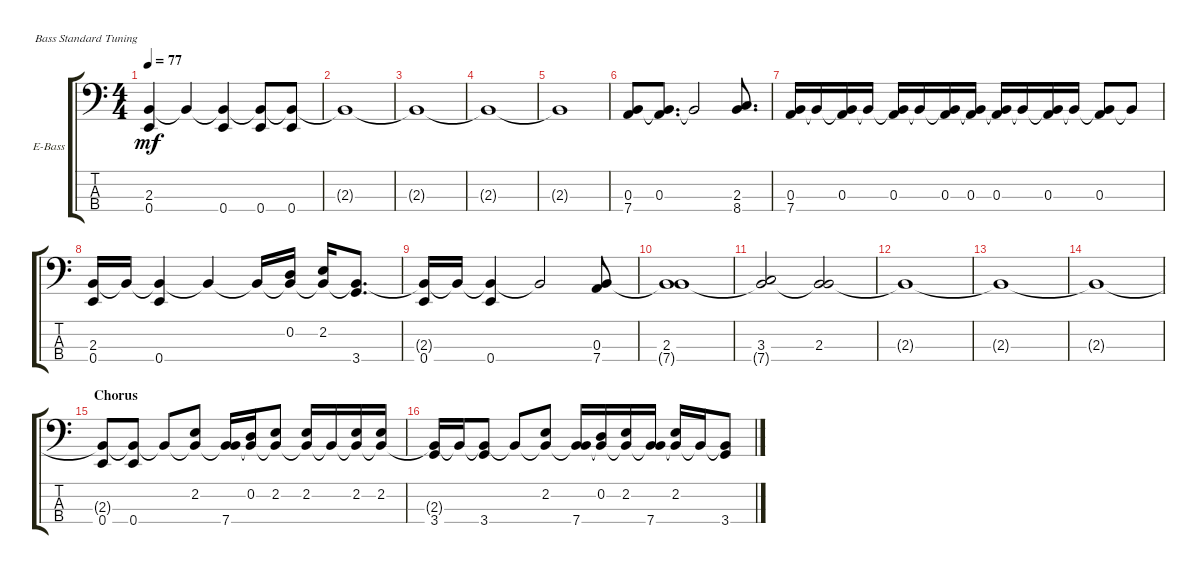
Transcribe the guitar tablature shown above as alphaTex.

\bracketExtendMode groupsimilarinstruments
\firstSystemTrackNameOrientation horizontal
\otherSystemsTrackNameOrientation horizontal
\track ("Bass" "E-Bass") {instrument electricbassfinger}
\staff {score tabs}
\tuning (G2 D2 A1 E1)
\ts (4 4)
\tempo 77
\clef f4
\ks c
(0.4 2.3{t}).4{dy mf} 2.3{t}.4 (0.4 2.3{t}).4 (0.4 2.3{t}).8 (0.4 2.3{t}).8 |
2.3{t}.1 |
2.3{t}.1 |
2.3{t}.1 |
2.3{t}.1 |
(0.3 7.4).8 (0.3 7.4{t}).8{d} 7.4{t}.2 (8.4 2.3).8{d} |
(0.3 7.4).16 7.4{t}.16 (0.3 7.4{t}).16 7.4{t}.16 (0.3 7.4{t}).16 7.4{t}.16 (0.3 7.4{t}).16 (0.3 7.4{t}).16 (0.3 7.4{t}).16 7.4{t}.16 (0.3 7.4{t}).16 7.4{t}.16 (0.3 7.4{t}).8 7.4{t}.8 |
(0.4 2.3).16 2.3{t}.16 (0.4 2.3{t}).4 2.3{t}.4 2.3{t}.16 (0.2 2.3{t}).16 (2.2 2.3{t}).16 (3.4 2.3{t}).8{d} |
(0.4 2.3{t}).16 2.3{t}.16 (0.4 2.3{t}).4 2.3{t}.2 (0.3 7.4).8 |
(7.4{t} 2.3).1 |
(3.3 7.4{t}).2 (7.4{t} 2.3).2 |
2.3{t}.1 |
2.3{t}.1 |
2.3{t}.1 |
\section ("" "Chorus")
(0.4 2.3{t}).8 (0.4 2.3{t}).8 2.3{t}.8 (2.2 2.3{t}).8 (2.3{t} 7.4).16 (0.2 2.3{t}).16 (2.2 2.3{t}).8 (2.2 2.3{t}).16 2.3{t}.16 (2.2 2.3{t}).16 (2.2 2.3{t}).16 |
(3.4 2.3{t}).16 2.3{t}.16 (3.4 2.3{t}).8 2.3{t}.8 (2.2 2.3{t}).8 (2.3{t} 7.4).16 (0.2 2.3{t}).16 (2.2 2.3{t}).16 (2.3{t} 7.4).16 (2.2 2.3{t}).16 2.3{t}.16 (3.4 2.3{t}).8
